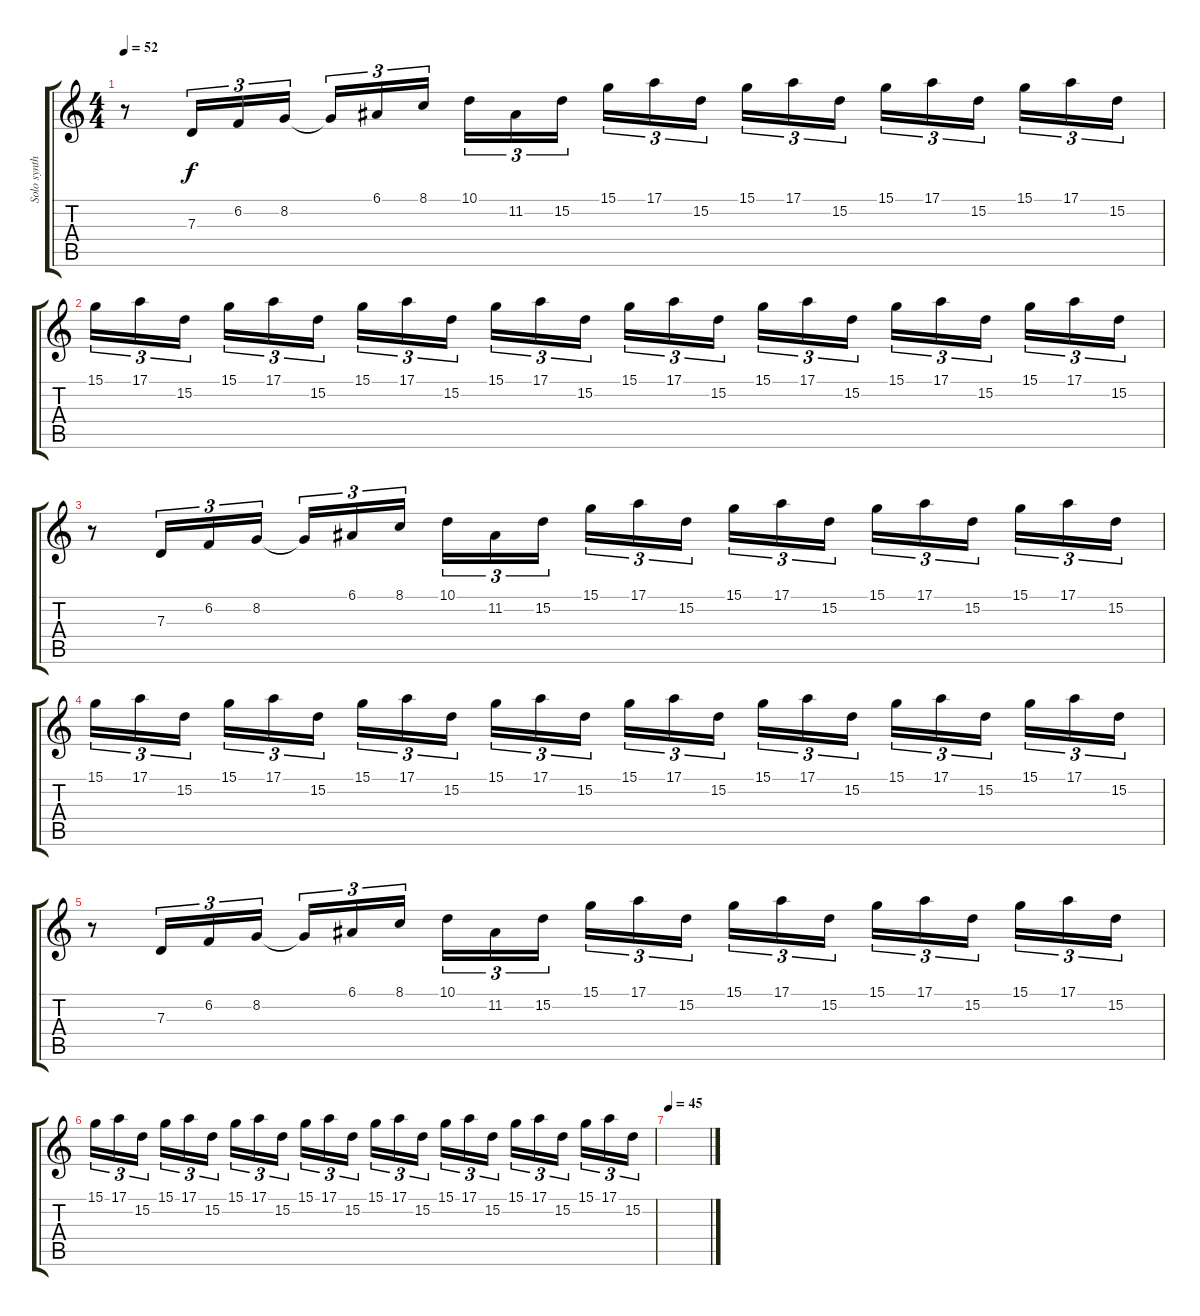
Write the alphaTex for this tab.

\track ("Solo synth" "Solo synth") {instrument synthstrings1}
\staff {score tabs}
\tuning (E4 B3 G3 D3 A2 E2) {hide}
\ts (4 4)
\tempo 52
\clef g2
\ks c
r.8{dy f} 7.3.16{tu (3 2) volume 16} 6.2.16{tu (3 2)} 8.2.16{tu (3 2)} 8.2{t}.16{tu (3 2)} 6.1.16{tu (3 2)} 8.1.16{tu (3 2)} 10.1.16{tu (3 2)} 11.2.16{tu (3 2)} 15.2.16{tu (3 2) volume 0} 15.1.16{tu (3 2)} 17.1.16{tu (3 2)} 15.2.16{tu (3 2)} 15.1.16{tu (3 2)} 17.1.16{tu (3 2)} 15.2.16{tu (3 2)} 15.1.16{tu (3 2)} 17.1.16{tu (3 2)} 15.2.16{tu (3 2)} 15.1.16{tu (3 2)} 17.1.16{tu (3 2)} 15.2.16{tu (3 2)} |
15.1.16{tu (3 2)} 17.1.16{tu (3 2)} 15.2.16{tu (3 2)} 15.1.16{tu (3 2)} 17.1.16{tu (3 2)} 15.2.16{tu (3 2)} 15.1.16{tu (3 2)} 17.1.16{tu (3 2)} 15.2.16{tu (3 2)} 15.1.16{tu (3 2)} 17.1.16{tu (3 2)} 15.2.16{tu (3 2)} 15.1.16{tu (3 2)} 17.1.16{tu (3 2)} 15.2.16{tu (3 2)} 15.1.16{tu (3 2)} 17.1.16{tu (3 2)} 15.2.16{tu (3 2)} 15.1.16{tu (3 2)} 17.1.16{tu (3 2)} 15.2.16{tu (3 2)} 15.1.16{tu (3 2)} 17.1.16{tu (3 2)} 15.2.16{tu (3 2)} |
r.8 7.3.16{tu (3 2) volume 16} 6.2.16{tu (3 2)} 8.2.16{tu (3 2)} 8.2{t}.16{tu (3 2)} 6.1.16{tu (3 2)} 8.1.16{tu (3 2)} 10.1.16{tu (3 2)} 11.2.16{tu (3 2)} 15.2.16{tu (3 2) volume 0} 15.1.16{tu (3 2)} 17.1.16{tu (3 2)} 15.2.16{tu (3 2)} 15.1.16{tu (3 2)} 17.1.16{tu (3 2)} 15.2.16{tu (3 2)} 15.1.16{tu (3 2)} 17.1.16{tu (3 2)} 15.2.16{tu (3 2)} 15.1.16{tu (3 2)} 17.1.16{tu (3 2)} 15.2.16{tu (3 2)} |
15.1.16{tu (3 2)} 17.1.16{tu (3 2)} 15.2.16{tu (3 2)} 15.1.16{tu (3 2)} 17.1.16{tu (3 2)} 15.2.16{tu (3 2)} 15.1.16{tu (3 2)} 17.1.16{tu (3 2)} 15.2.16{tu (3 2)} 15.1.16{tu (3 2)} 17.1.16{tu (3 2)} 15.2.16{tu (3 2)} 15.1.16{tu (3 2)} 17.1.16{tu (3 2)} 15.2.16{tu (3 2)} 15.1.16{tu (3 2)} 17.1.16{tu (3 2)} 15.2.16{tu (3 2)} 15.1.16{tu (3 2)} 17.1.16{tu (3 2)} 15.2.16{tu (3 2)} 15.1.16{tu (3 2)} 17.1.16{tu (3 2)} 15.2.16{tu (3 2)} |
r.8 7.3.16{tu (3 2) volume 16} 6.2.16{tu (3 2)} 8.2.16{tu (3 2)} 8.2{t}.16{tu (3 2)} 6.1.16{tu (3 2)} 8.1.16{tu (3 2)} 10.1.16{tu (3 2)} 11.2.16{tu (3 2)} 15.2.16{tu (3 2) volume 0} 15.1.16{tu (3 2)} 17.1.16{tu (3 2)} 15.2.16{tu (3 2)} 15.1.16{tu (3 2)} 17.1.16{tu (3 2)} 15.2.16{tu (3 2)} 15.1.16{tu (3 2)} 17.1.16{tu (3 2)} 15.2.16{tu (3 2)} 15.1.16{tu (3 2)} 17.1.16{tu (3 2)} 15.2.16{tu (3 2)} |
15.1.16{tu (3 2)} 17.1.16{tu (3 2)} 15.2.16{tu (3 2)} 15.1.16{tu (3 2)} 17.1.16{tu (3 2)} 15.2.16{tu (3 2)} 15.1.16{tu (3 2)} 17.1.16{tu (3 2)} 15.2.16{tu (3 2)} 15.1.16{tu (3 2)} 17.1.16{tu (3 2)} 15.2.16{tu (3 2)} 15.1.16{tu (3 2)} 17.1.16{tu (3 2)} 15.2.16{tu (3 2)} 15.1.16{tu (3 2)} 17.1.16{tu (3 2)} 15.2.16{tu (3 2)} 15.1.16{tu (3 2)} 17.1.16{tu (3 2)} 15.2.16{tu (3 2)} 15.1.16{tu (3 2)} 17.1.16{tu (3 2)} 15.2.16{tu (3 2)} |
\tempo 45
